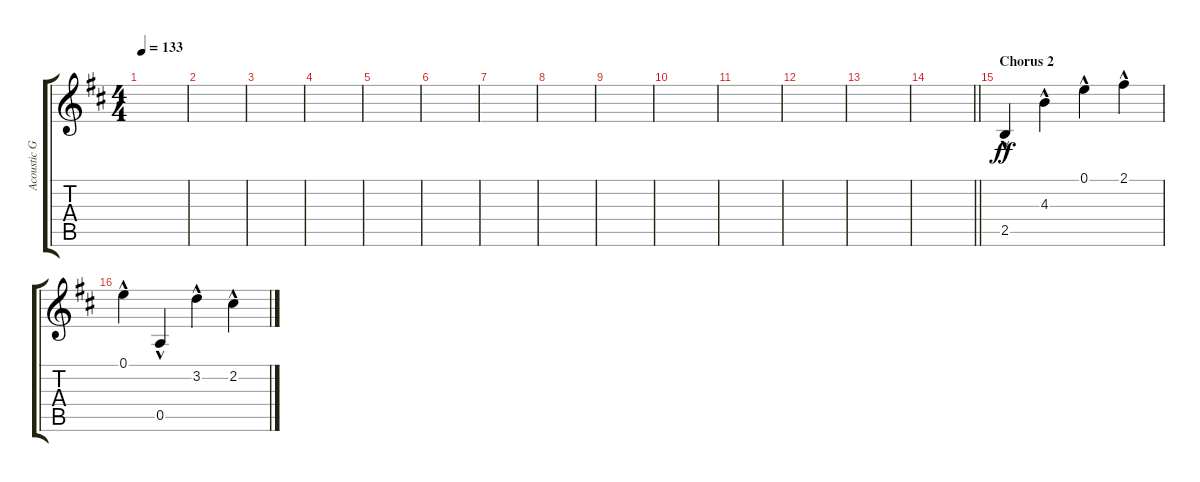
\track ("Acoustic Guitar" "Acoustic G") {instrument acousticguitarsteel}
\staff {score tabs}
\tuning (E4 B3 G3 D3 A2 E2) {hide}
\ts (4 4)
\tempo 133
\clef g2
\ks bminor
|
|
|
|
|
|
|
|
|
|
|
|
|
\barLineRight lightlight
|
\section ("" "Chorus 2")
2.5{hac}.4{dy ff} 4.3{hac}.4 0.1{hac}.4 2.1{hac}.4 |
0.1{hac}.4 0.5{hac}.4 3.2{hac}.4 2.2{hac}.4
